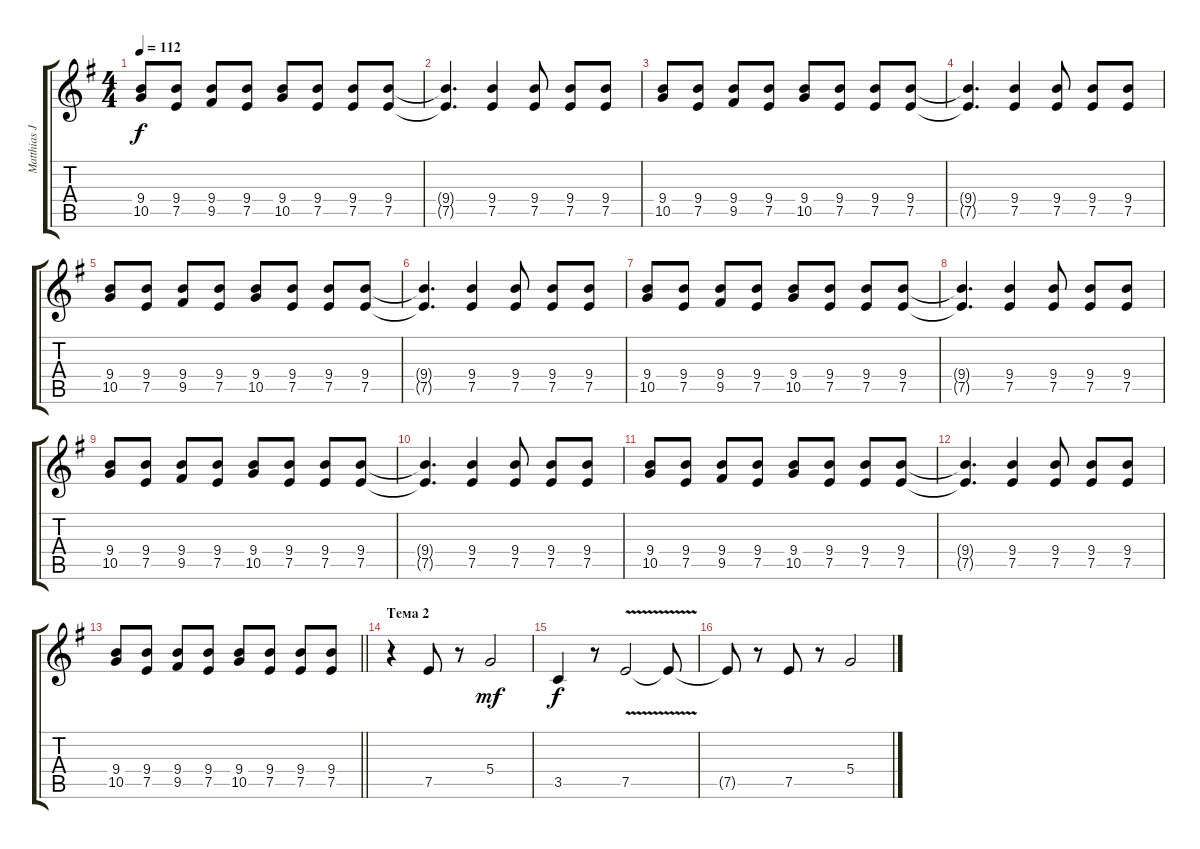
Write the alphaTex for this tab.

\track ("Matthias Jabs" "Matthias J") {instrument overdrivenguitar}
\staff {score tabs}
\tuning (E4 B3 G3 D3 A2 E2) {hide}
\ts (4 4)
\tempo 112
\clef g2
\ks eminor
(9.4 10.5).8{dy f} (9.4 7.5).8 (9.4 9.5).8 (9.4 7.5).8 (9.4 10.5).8 (9.4 7.5).8 (9.4 7.5).8 (9.4 7.5).8 |
(9.4{t} 7.5{t}).4{d} (9.4 7.5).4 (9.4 7.5).8 (9.4 7.5).8 (9.4 7.5).8 |
(9.4 10.5).8 (9.4 7.5).8 (9.4 9.5).8 (9.4 7.5).8 (9.4 10.5).8 (9.4 7.5).8 (9.4 7.5).8 (9.4 7.5).8 |
(9.4{t} 7.5{t}).4{d} (9.4 7.5).4 (9.4 7.5).8 (9.4 7.5).8 (9.4 7.5).8 |
(9.4 10.5).8 (9.4 7.5).8 (9.4 9.5).8 (9.4 7.5).8 (9.4 10.5).8 (9.4 7.5).8 (9.4 7.5).8 (9.4 7.5).8 |
(9.4{t} 7.5{t}).4{d} (9.4 7.5).4 (9.4 7.5).8 (9.4 7.5).8 (9.4 7.5).8 |
(9.4 10.5).8 (9.4 7.5).8 (9.4 9.5).8 (9.4 7.5).8 (9.4 10.5).8 (9.4 7.5).8 (9.4 7.5).8 (9.4 7.5).8 |
(9.4{t} 7.5{t}).4{d} (9.4 7.5).4 (9.4 7.5).8 (9.4 7.5).8 (9.4 7.5).8 |
(9.4 10.5).8 (9.4 7.5).8 (9.4 9.5).8 (9.4 7.5).8 (9.4 10.5).8 (9.4 7.5).8 (9.4 7.5).8 (9.4 7.5).8 |
(9.4{t} 7.5{t}).4{d} (9.4 7.5).4 (9.4 7.5).8 (9.4 7.5).8 (9.4 7.5).8 |
(9.4 10.5).8 (9.4 7.5).8 (9.4 9.5).8 (9.4 7.5).8 (9.4 10.5).8 (9.4 7.5).8 (9.4 7.5).8 (9.4 7.5).8 |
(9.4{t} 7.5{t}).4{d} (9.4 7.5).4 (9.4 7.5).8 (9.4 7.5).8 (9.4 7.5).8 |
\barLineRight lightlight
(9.4 10.5).8 (9.4 7.5).8 (9.4 9.5).8 (9.4 7.5).8 (9.4 10.5).8 (9.4 7.5).8 (9.4 7.5).8 (9.4 7.5).8 |
\section ("" "Тема 2")
r.4 7.5.8 r.8 5.4.2{dy mf} |
3.5.4{dy f} r.8 7.5{v}.2 7.5{t}.8 |
7.5{t}.8 r.8 7.5.8 r.8 5.4.2
